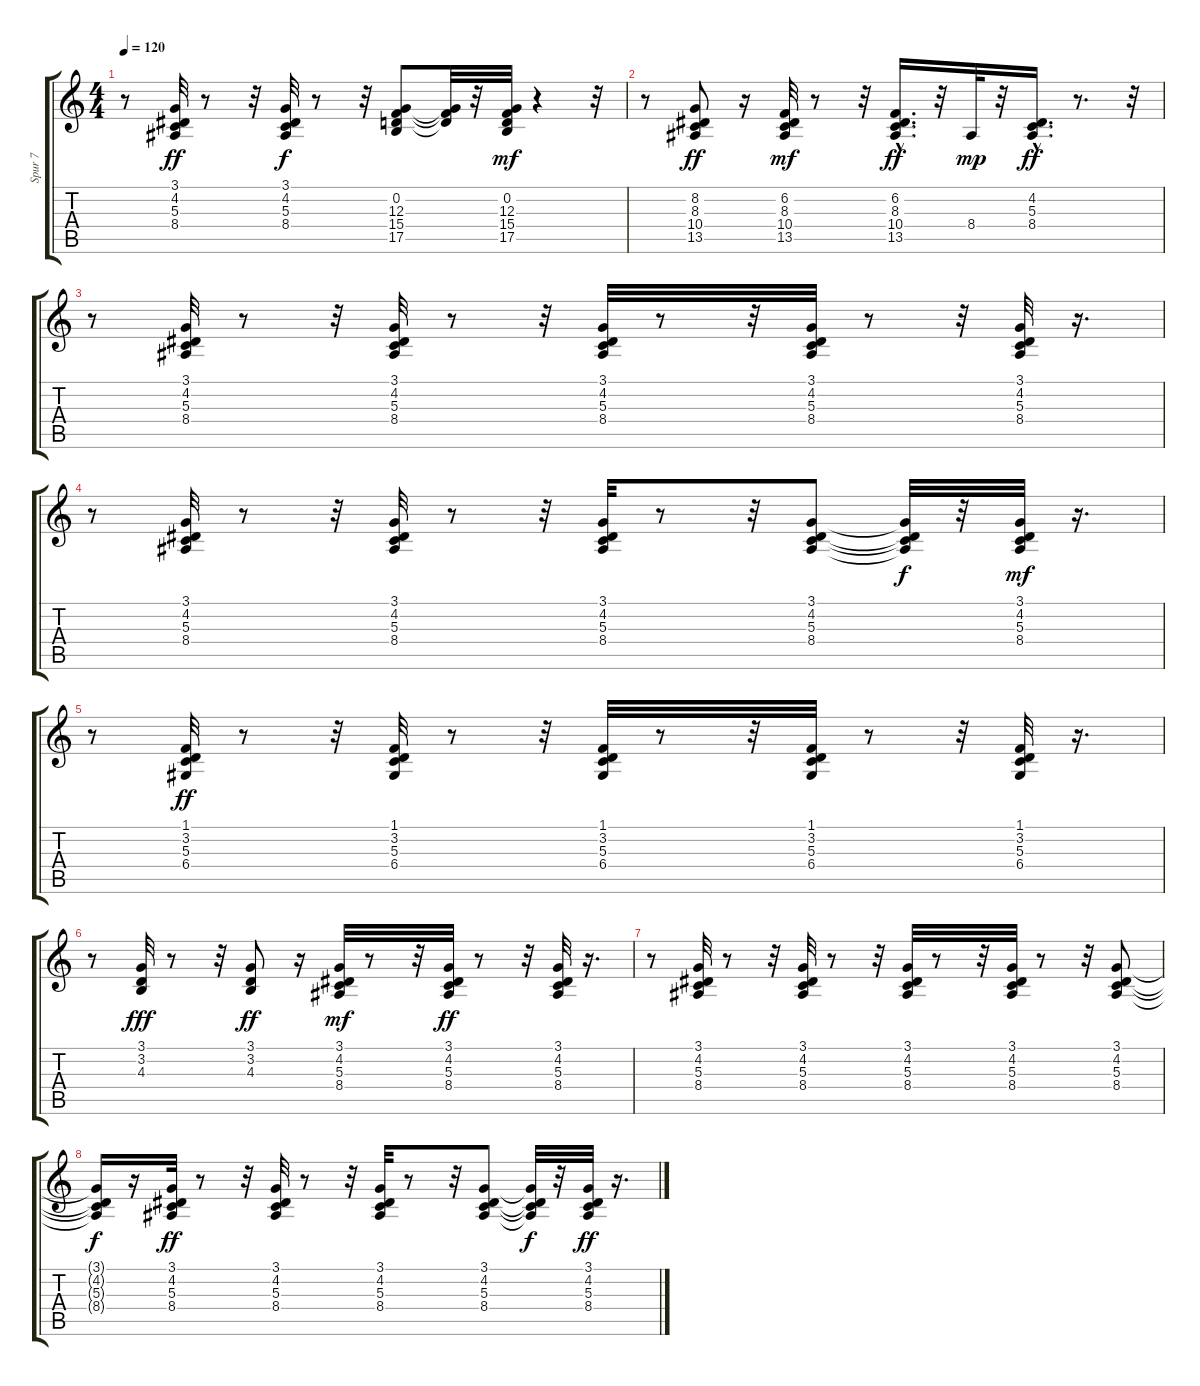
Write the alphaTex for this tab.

\track ("Spur 7" "Spur 7") {instrument pad3polysynth}
\staff {score tabs}
\tuning (E4 B3 G3 D3 A2 E2) {hide}
\ts (4 4)
\tempo 120
\clef g2
\ks c
r.8{dy fff} (3.1 4.2 5.3 8.4).32{dy ff} r.8 r.32 (3.1 4.2 5.3 8.4).32{dy f} r.8 r.32 (0.2 12.3 15.4 17.5).8 (12.3{t} 15.4{t} 17.5{t}).32 r.32 (0.2 12.3 15.4 17.5).32{dy mf} r.4 r.32 |
r.8 (8.2 8.3 10.4 13.5).8{dy ff} r.16 (6.2 8.3 10.4 13.5).32{dy mf} r.8 r.32 (6.2{hac} 8.3{hac} 10.4{hac} 13.5).16{d dy ff} r.32 8.4.32{dy mp} r.32 (4.2{hac} 5.3{hac} 8.4{hac}).16{d dy ff} r.8{d} r.32 |
r.8 (3.1 4.2 5.3 8.4).32 r.8 r.32 (3.1 4.2 5.3 8.4).32 r.8 r.32 (3.1 4.2 5.3 8.4).32 r.8 r.32 (3.1 4.2 5.3 8.4).32 r.8 r.32 (3.1 4.2 5.3 8.4).32 r.16{d} |
r.8 (3.1 4.2 5.3 8.4).32 r.8 r.32 (3.1 4.2 5.3 8.4).32 r.8 r.32 (3.1 4.2 5.3 8.4).32 r.8 r.32 (3.1 4.2 5.3 8.4).8 (3.1{t} 4.2{t} 5.3{t} 8.4{t}).32{dy f} r.32 (3.1 4.2 5.3 8.4).32{dy mf} r.16{d} |
r.8 (1.1 3.2 5.3 6.4).32{dy ff} r.8 r.32 (1.1 3.2 5.3 6.4).32 r.8 r.32 (1.1 3.2 5.3 6.4).32 r.8 r.32 (1.1 3.2 5.3 6.4).32 r.8 r.32 (1.1 3.2 5.3 6.4).32 r.16{d} |
r.8 (3.1 3.2 4.3).32{dy fff} r.8 r.32 (3.1 3.2 4.3).8{dy ff} r.16 (3.1 4.2 5.3 8.4).32{dy mf} r.8 r.32 (3.1 4.2 5.3 8.4).32{dy ff} r.8 r.32 (3.1 4.2 5.3 8.4).32 r.16{d} |
r.8 (3.1 4.2 5.3 8.4).32 r.8 r.32 (3.1 4.2 5.3 8.4).32 r.8 r.32 (3.1 4.2 5.3 8.4).32 r.8 r.32 (3.1 4.2 5.3 8.4).32 r.8 r.32 (3.1 4.2 5.3 8.4).8 |
(3.1{t} 4.2{t} 5.3{t} 8.4{t}).16{dy f} r.16 (3.1 4.2 5.3 8.4).32{dy ff} r.8 r.32 (3.1 4.2 5.3 8.4).32 r.8 r.32 (3.1 4.2 5.3 8.4).32 r.8 r.32 (3.1 4.2 5.3 8.4).8 (3.1{t} 4.2{t} 5.3{t} 8.4{t}).32{dy f} r.32 (3.1 4.2 5.3 8.4).32{dy ff} r.16{d}
